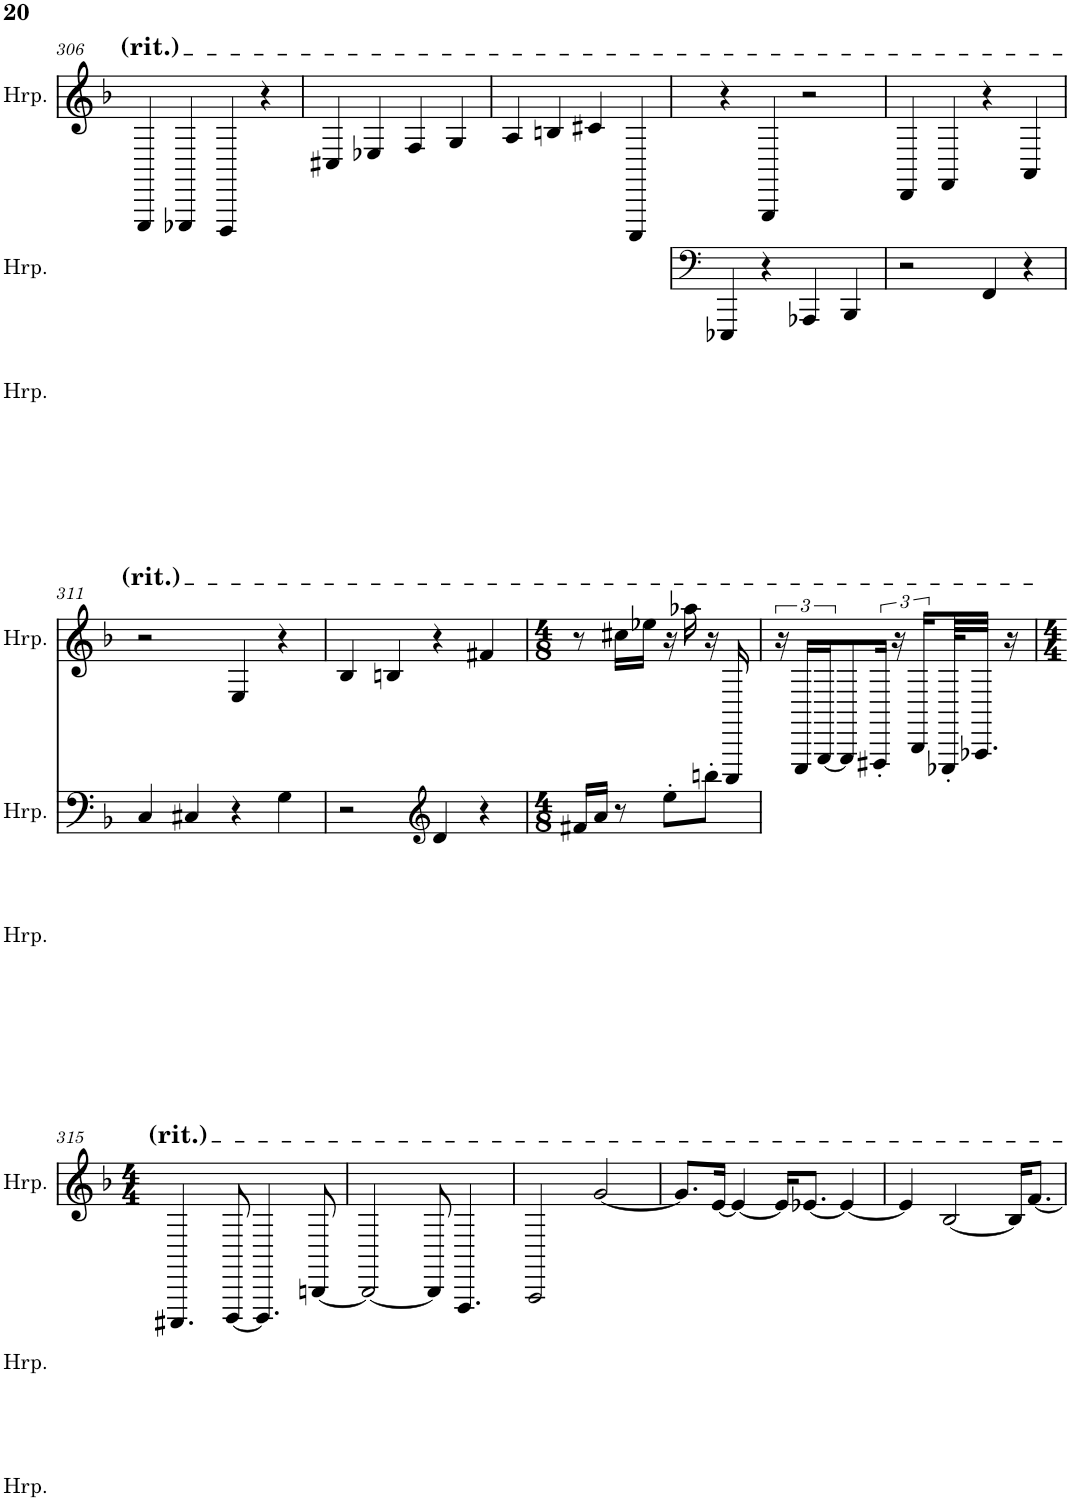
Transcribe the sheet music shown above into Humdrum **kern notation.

**kern	**kern	**kern
*part3	*part2	*part1
*staff3	*staff2	*staff1
*I"Harp	*I"Harp	*I"Harp
*I'Hrp.	*I'Hrp.	*I'Hrp.
!!LO:PB:g=z
*clefG2	*clefG2	*clefG2
*k[b-]	*k[b-]	*k[b-]
*M4/4	*M4/4	*M4/4
=306	=306	=306
1r	1r	4EEE/
.	.	4EEE-X/
.	.	4DDD/
.	.	4r
=307	=307	=307
1r	1r	4C#X/
.	.	4E-X/
.	.	4F/
.	.	4G/
=308	=308	=308
1r	1r	4A/
.	.	4Bn/
.	.	4c#X/
.	.	4CCC/
=309	=309	=309
*	*clefF4	*
1r	4EEE-X/	4r
.	4r	4GGG/
.	4AAA-X/	2r
.	4BBB-/	.
=310	=310	=310
1r	2r	4DD/
.	.	4FF/
.	4FF/	4r
.	4r	4AA/
!!LO:LB:g=z
=311	=311	=311
1r	4C/	2r
.	4C#X/	.
.	4r	4E/
.	4G\	4r
=312	=312	=312
1r	2r	4B-/
.	.	4Bn/
*	*clefG2	*
.	4d/	4r
.	4r	4f#X/
=313	=313	=313
*M4/8	*M4/8	*M4/8
2r	16f#X/LL	8r
.	16a/JJ	.
.	8r	16cc#X\LL
.	.	16ee-X\JJ
.	8ee'\L	16r
.	.	16aa-X\
.	8bbn'\J	16r
.	.	16CCC/
=314	=314	=314
2r	2r	24r
.	.	24EEE/LL
.	.	[24GGG/J
.	.	8GGG/]
.	.	24FFF#X'/Jk
.	.	24r
.	.	24BBB-/LL
.	.	64EEE-X'/KL
.	.	32.AAA-X/JJJ
.	.	16r
!!LO:LB:g=z
=315	=315	=315
*M4/4	*M4/4	*M4/4
1r	1r	4.CCC#X/
.	.	[8DDD/
.	.	4.DDD/]
.	.	[8BBBn/
=316	=316	=316
1r	1r	2BBB/_
.	.	8BBB/]
.	.	4.FFF/
=317	=317	=317
1r	1r	2AAA/
.	.	[2g/
=318	=318	=318
1r	1r	8.g/L]
.	.	[16e/Jk
.	.	4e/_
.	.	16e/KL]
.	.	[8.e-X/J
.	.	4e-/_
=319	=319	=319
1r	1r	4e-/]
.	.	[2B-/
.	.	16B-/KL]
.	.	[8.f/J
=	=	=
*-	*-	*-
